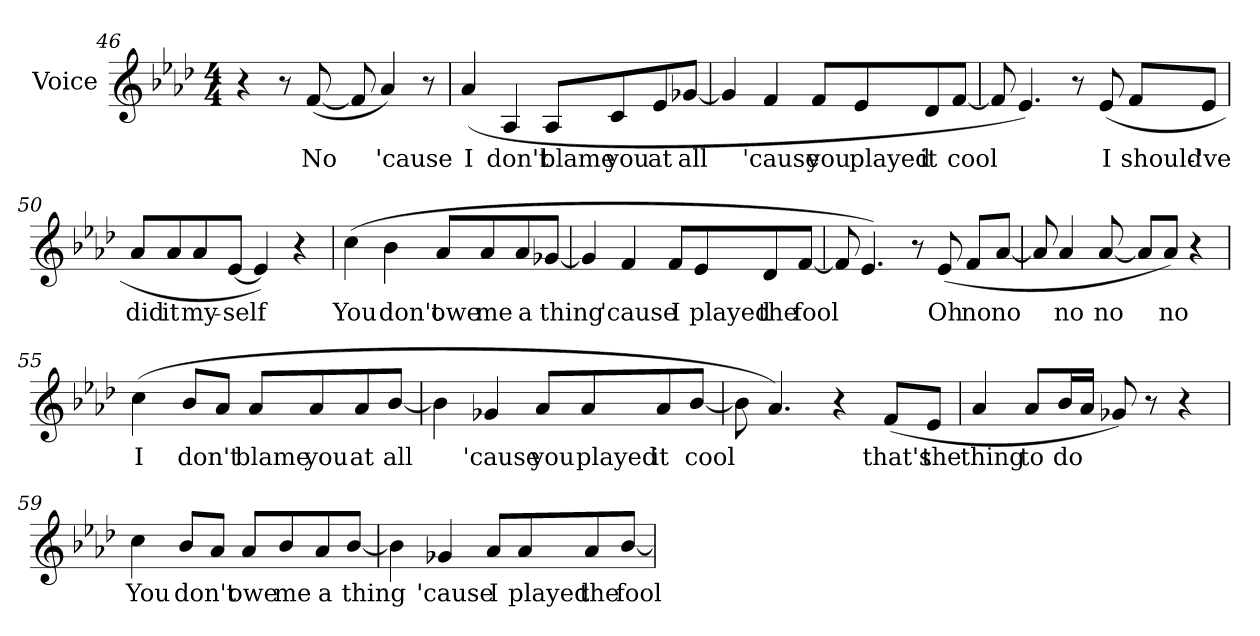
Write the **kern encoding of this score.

**kern	**text
*part1	*part1
*staff1	*staff1
*I"Voice	*
*I'Voice	*
*clefG2	*
*k[b-e-a-d-]	*
*A-:	*
*M4/4	*
=46	=46
4r	.
8r	.
!	!LO:LY:b:color=#000000
([8fi/	No
8fi/]	.
!	!LO:LY:b:color=#000000
4a-i/)	'cause
8r	.
=47	=47
!	!LO:LY:b:color=#000000
(4a-i/	I
!	!LO:LY:b:color=#000000
4A-i/	don't
!	!LO:LY:b:color=#000000
8A-i/L	blame
!	!LO:LY:b:color=#000000
8ci/	you
!	!LO:LY:b:color=#000000
8e-i/	at
!	!LO:LY:b:color=#000000
[8g-Xi/J	all
!!LO:LB:g=z
=48	=48
4g-i/]	.
!	!LO:LY:b:color=#000000
4fi/	'cause
!	!LO:LY:b:color=#000000
8fi/L	you
!	!LO:LY:b:color=#000000
8e-i/	played
!	!LO:LY:b:color=#000000
8d-i/	it
!	!LO:LY:b:color=#000000
[8fi/J	cool
=49	=49
8fi/]	.
4.e-i/)	.
8r	.
!	!LO:LY:b:color=#000000
(8e-i/	I
!	!LO:LY:b:color=#000000
8fi/L	should-
!	!LO:LY:b:color=#000000
8e-i/J	-'ve
=50	=50
!	!LO:LY:b:color=#000000
8a-i/L	did
!	!LO:LY:b:color=#000000
8a-i/	it
!	!LO:LY:b:color=#000000
8a-i/	my-
!	!LO:LY:b:color=#000000
[8e-i/J	-self
4e-i/])	.
4r	.
!!LO:LB:g=z
=51	=51
!	!LO:LY:b:color=#000000
(4cci\	You
!	!LO:LY:b:color=#000000
4b-i\	don't
!	!LO:LY:b:color=#000000
8a-i/L	owe
!	!LO:LY:b:color=#000000
8a-i/	me
!	!LO:LY:b:color=#000000
8a-i/	a
!	!LO:LY:b:color=#000000
[8g-Xi/J	thing
=52	=52
4g-i/]	.
!	!LO:LY:b:color=#000000
4fi/	'cause
!	!LO:LY:b:color=#000000
8fi/L	I
!	!LO:LY:b:color=#000000
8e-i/	played
!	!LO:LY:b:color=#000000
8d-i/	the
!	!LO:LY:b:color=#000000
[8fi/J	fool
=53	=53
8fi/]	.
4.e-i/)	.
8r	.
!	!LO:LY:b:color=#000000
(8e-i/	Oh
!	!LO:LY:b:color=#000000
8fi/L	no
!	!LO:LY:b:color=#000000
[8a-i/J	no
=54	=54
8a-i/]	.
!	!LO:LY:b:color=#000000
4a-i/	no
!	!LO:LY:b:color=#000000
[8a-i/	no
8a-i/L]	.
!	!LO:LY:b:color=#000000
8a-i/J)	no
4r	.
!!LO:LB:g=z
=55	=55
!	!LO:LY:b:color=#000000
(4cci\	I
!	!LO:LY:b:color=#000000
8b-i/L	don't
8a-i/J	.
!	!LO:LY:b:color=#000000
8a-i/L	blame
!	!LO:LY:b:color=#000000
8a-i/	you
!	!LO:LY:b:color=#000000
8a-i/	at
!	!LO:LY:b:color=#000000
[8b-i/J	all
=56	=56
4b-i\]	.
!	!LO:LY:b:color=#000000
4g-Xi/	'cause
!	!LO:LY:b:color=#000000
8a-i/L	you
!	!LO:LY:b:color=#000000
8a-i/	played
!	!LO:LY:b:color=#000000
8a-i/	it
!	!LO:LY:b:color=#000000
[8b-i/J	cool
=57	=57
8b-i\]	.
4.a-i/)	.
4r	.
!	!LO:LY:b:color=#000000
(8fi/L	that's
!	!LO:LY:b:color=#000000
8e-i/J	the
!!LO:LB:g=z
=58	=58
!	!LO:LY:b:color=#000000
4a-i/	thing
!	!LO:LY:b:color=#000000
8a-i/L	to
!	!LO:LY:b:color=#000000
16b-i/L	do
16a-i/JJ	.
8g-Xi/)	.
8r	.
4r	.
=59	=59
!	!LO:LY:b:color=#000000
4cci\	You
!	!LO:LY:b:color=#000000
8b-i/L	don't
8a-i/J	.
!	!LO:LY:b:color=#000000
8a-i/L	owe
!	!LO:LY:b:color=#000000
8b-i/	me
!	!LO:LY:b:color=#000000
8a-i/	a
!	!LO:LY:b:color=#000000
[8b-i/J	thing
=60	=60
4b-i\]	.
!	!LO:LY:b:color=#000000
4g-Xi/	'cause
!	!LO:LY:b:color=#000000
8a-i/L	I
!	!LO:LY:b:color=#000000
8a-i/	played
!	!LO:LY:b:color=#000000
8a-i/	the
!	!LO:LY:b:color=#000000
[8b-i/J	fool
=	=
*-	*-
